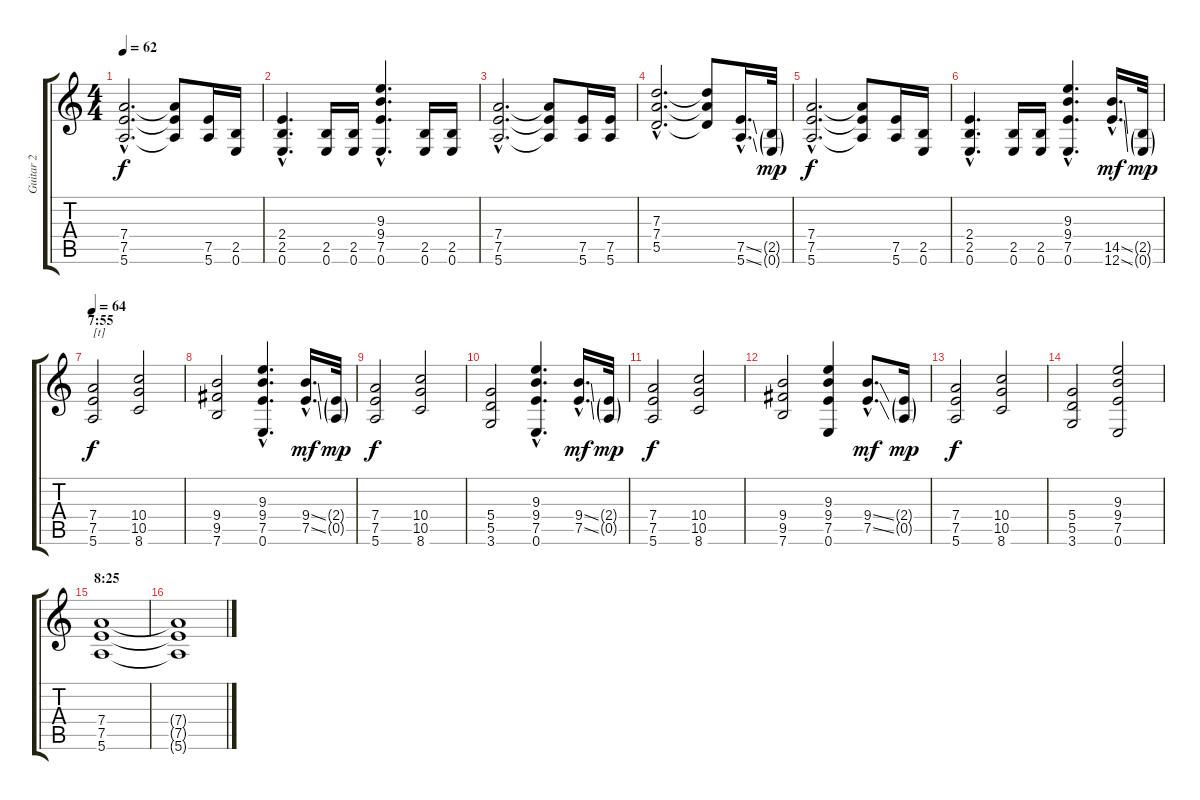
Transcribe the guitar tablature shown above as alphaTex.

\track ("Guitar 2" "Guitar 2") {instrument distortionguitar}
\staff {score tabs}
\tuning (E4 B3 G3 D3 A2 E2) {hide}
\ts (4 4)
\tempo 62
\clef g2
\ks c
(7.4{hac} 7.5{hac} 5.6{hac}).2{d dy f} (7.4{t} 7.5{t} 5.6{t}).8 (7.5 5.6).16 (2.5 0.6).16 |
(2.4{hac} 2.5{hac} 0.6{hac}).4{d} (2.5 0.6).16 (2.5 0.6).16 (9.3{hac} 9.4{hac} 7.5{hac} 0.6{hac}).4{d} (2.5 0.6).16 (2.5 0.6).16 |
(7.4{hac} 7.5{hac} 5.6{hac}).2{d} (7.4{t} 7.5{t} 5.6{t}).8 (7.5 5.6).16 (7.5 5.6).16 |
(7.3{hac} 7.4{hac} 5.5{hac}).2{d} (7.3{t} 7.4{t} 5.5{t}).8 (7.5{ss hac} 5.6{ss hac}).16{d} (2.5{g} 0.6{g}).32{dy mp} |
(7.4{hac} 7.5{hac} 5.6{hac}).2{d dy f} (7.4{t} 7.5{t} 5.6{t}).8 (7.5 5.6).16 (2.5 0.6).16 |
(2.4{hac} 2.5{hac} 0.6{hac}).4{d} (2.5 0.6).16 (2.5 0.6).16 (9.3{hac} 9.4{hac} 7.5{hac} 0.6{hac}).4{d} (14.5{ss hac} 12.6{ss hac}).16{d dy mf} (2.5{g} 0.6{g}).32{dy mp} |
\section ("" "7:55")
\tempo 64
(7.4 7.5 5.6).2{txt "[t]" dy f balance 6} (10.4 10.5 8.6).2 |
(9.4 9.5 7.6).2 (9.3{hac} 9.4{hac} 7.5{hac} 0.6{hac}).4{d} (9.4{ss hac} 7.5{ss hac}).16{d dy mf} (2.4{g} 0.5{g}).32{dy mp} |
(7.4 7.5 5.6).2{dy f} (10.4 10.5 8.6).2 |
(5.4 5.5 3.6).2 (9.3{hac} 9.4{hac} 7.5{hac} 0.6{hac}).4{d} (9.4{ss hac} 7.5{ss hac}).16{d dy mf} (2.4{g} 0.5{g}).32{dy mp} |
(7.4 7.5 5.6).2{dy f} (10.4 10.5 8.6).2 |
(9.4 9.5 7.6).2 (9.3 9.4 7.5 0.6).4 (9.4{ss hac} 7.5{ss hac}).8{d dy mf} (2.4{g} 0.5{g}).16{dy mp} |
(7.4 7.5 5.6).2{dy f} (10.4 10.5 8.6).2 |
(5.4 5.5 3.6).2 (9.3 9.4 7.5 0.6).2 |
\section ("" "8:25")
(7.4 7.5 5.6).1{volume 0} |
(7.4{t} 7.5{t} 5.6{t}).1
